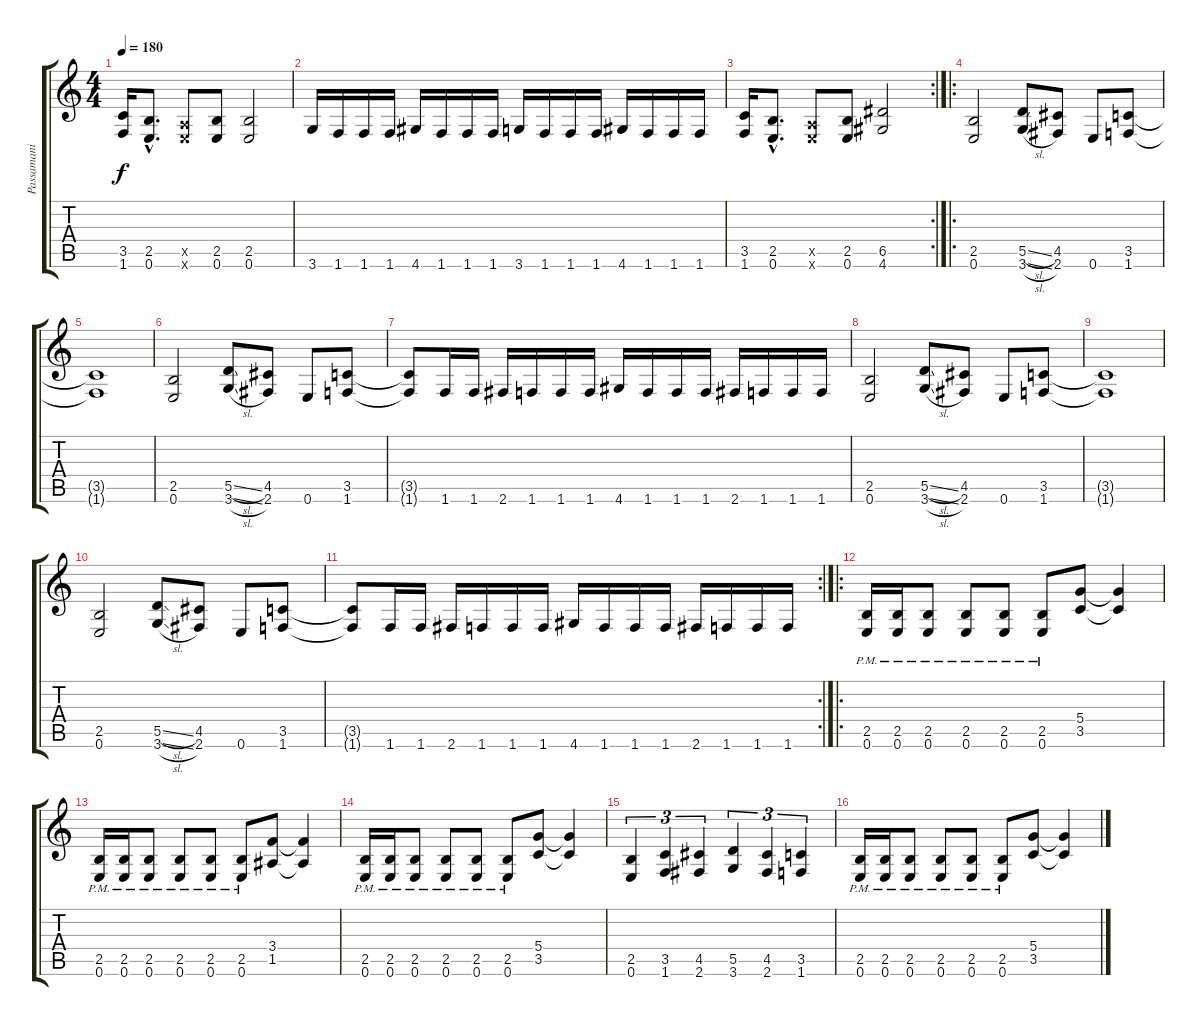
\track ("Passamani" "Passamani") {instrument distortionguitar}
\staff {score tabs}
\tuning (E4 B3 G3 D3 A2 E2) {hide}
\ts (4 4)
\tempo 180
\clef g2
\ks c
(3.5 1.6).16{dy f} (2.5{hac} 0.6{hac}).8{d} (0.5{x} 0.6{x}).8 (2.5 0.6).8 (2.5 0.6).2 |
3.6.16 1.6.16 1.6.16 1.6.16 4.6.16 1.6.16 1.6.16 1.6.16 3.6.16 1.6.16 1.6.16 1.6.16 4.6.16 1.6.16 1.6.16 1.6.16 |
\rc 2
(3.5 1.6).16 (2.5{hac} 0.6{hac}).8{d} (0.5{x} 0.6{x}).8 (2.5 0.6).8 (6.5 4.6).2 |
\ro
(2.5 0.6).2 (5.5{sl} 3.6{sl}).8 (4.5 2.6).8 0.6.8 (3.5 1.6).8 |
(3.5{t} 1.6{t}).1 |
(2.5 0.6).2 (5.5{sl} 3.6{sl}).8 (4.5 2.6).8 0.6.8 (3.5 1.6).8 |
(3.5{t} 1.6{t}).8 1.6.16 1.6.16 2.6.16 1.6.16 1.6.16 1.6.16 4.6.16 1.6.16 1.6.16 1.6.16 2.6.16 1.6.16 1.6.16 1.6.16 |
(2.5 0.6).2 (5.5{sl} 3.6{sl}).8 (4.5 2.6).8 0.6.8 (3.5 1.6).8 |
(3.5{t} 1.6{t}).1 |
(2.5 0.6).2 (5.5{sl} 3.6{sl}).8 (4.5 2.6).8 0.6.8 (3.5 1.6).8 |
\rc 2
(3.5{t} 1.6{t}).8 1.6.16 1.6.16 2.6.16 1.6.16 1.6.16 1.6.16 4.6.16 1.6.16 1.6.16 1.6.16 2.6.16 1.6.16 1.6.16 1.6.16 |
\ro
(2.5 0.6{pm}).16 (2.5 0.6{pm}).16 (2.5 0.6{pm}).8 (2.5 0.6{pm}).8 (2.5 0.6{pm}).8 (2.5 0.6{pm}).8 (5.4 3.5).8 (5.4{t} 3.5{t}).4 |
(2.5 0.6{pm}).16 (2.5 0.6{pm}).16 (2.5 0.6{pm}).8 (2.5 0.6{pm}).8 (2.5 0.6{pm}).8 (2.5 0.6{pm}).8 (3.4 1.5).8 (3.4{t} 1.5{t}).4 |
(2.5 0.6{pm}).16 (2.5 0.6{pm}).16 (2.5 0.6{pm}).8 (2.5 0.6{pm}).8 (2.5 0.6{pm}).8 (2.5 0.6{pm}).8 (5.4 3.5).8 (5.4{t} 3.5{t}).4 |
(2.5 0.6).4{tu (3 2)} (3.5 1.6).4{tu (3 2)} (4.5 2.6).4{tu (3 2)} (5.5 3.6).4{tu (3 2)} (4.5 2.6).4{tu (3 2)} (3.5 1.6).4{tu (3 2)} |
(2.5 0.6{pm}).16 (2.5 0.6{pm}).16 (2.5 0.6{pm}).8 (2.5 0.6{pm}).8 (2.5 0.6{pm}).8 (2.5 0.6{pm}).8 (5.4 3.5).8 (5.4{t} 3.5{t}).4
